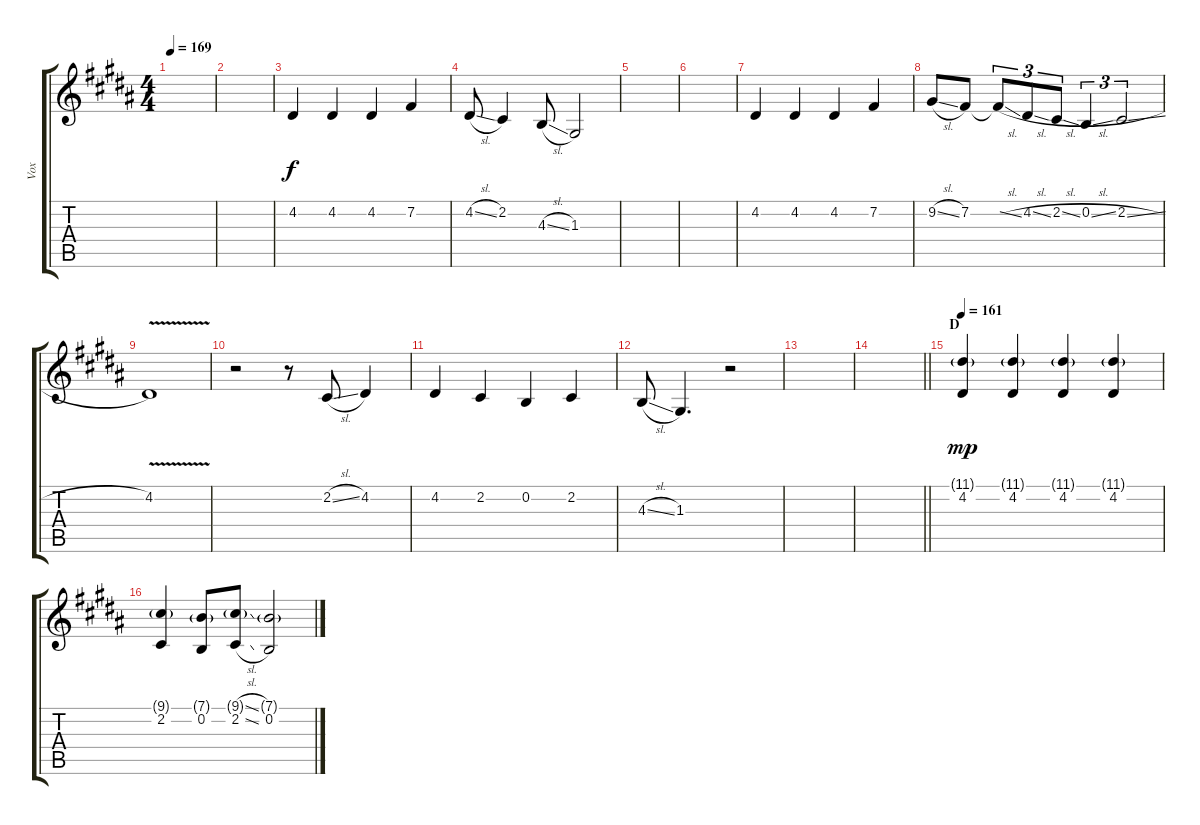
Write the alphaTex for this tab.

\track ("Vox" "Vox") {instrument lead2sawtooth}
\staff {score tabs}
\tuning (E4 B3 G3 D3 A2 E2) {hide}
\ts (4 4)
\tempo 169
\clef g2
\ks g#minor
|
|
4.2.4 4.2.4 4.2.4 7.2.4 |
4.2{sl}.8 2.2.4 4.3{sl}.8 1.3.2 |
|
|
4.2.4 4.2.4 4.2.4 7.2.4 |
9.2{sl}.8 7.2.8 7.2{sl t}.8{tu (3 2)} 4.2{sl}.8{tu (3 2)} 2.2{sl}.8{tu (3 2)} 0.2{sl}.4{tu (3 2)} 2.2{sl}.2{tu (3 2)} |
4.2{v}.1 |
r.2 r.8 2.2{sl}.8 4.2.4 |
4.2.4 2.2.4 0.2.4 2.2.4 |
4.3{sl}.8 1.3.4{d} r.2 |
|
\barLineRight lightlight
|
\section ("" "D")
\tempo 161
(11.1{g} 4.2).4{dy mp} (11.1{g} 4.2).4 (11.1{g} 4.2).4 (11.1{g} 4.2).4 |
(9.1{g} 2.2).4 (7.1{g} 0.2).8 (9.1{sl g} 2.2{sl}).8 (7.1{g} 0.2).2
